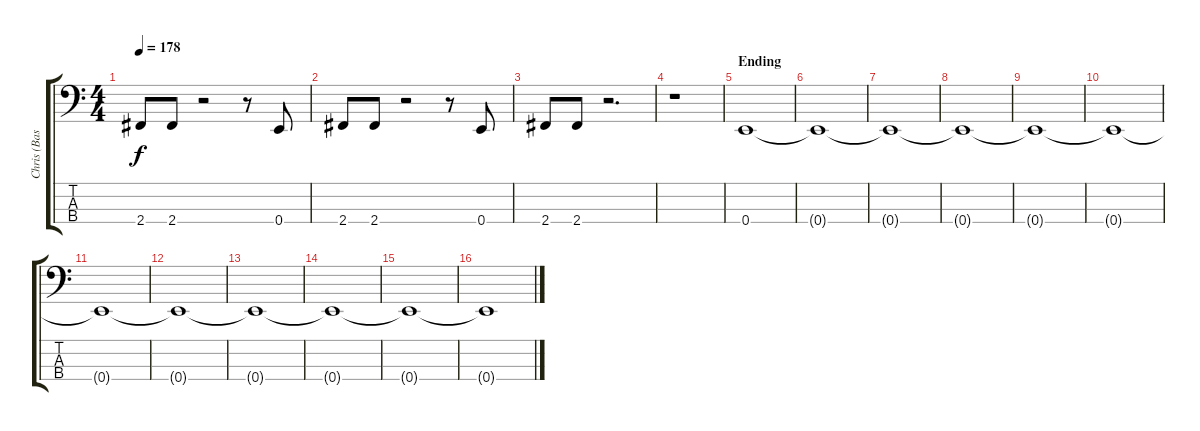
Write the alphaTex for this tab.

\track ("Chris (Bass)" "Chris (Bas") {instrument electricbassfinger}
\staff {score tabs}
\tuning (G2 D2 A1 E1) {hide}
\ts (4 4)
\tempo 178
\clef f4
\ks c
2.4.8{dy f} 2.4.8 r.2 r.8 0.4.8 |
2.4.8 2.4.8 r.2 r.8 0.4.8 |
2.4.8 2.4.8 r.2{d} |
r.1 |
\section ("" "Ending")
0.4.1 |
0.4{t}.1 |
0.4{t}.1 |
0.4{t}.1 |
0.4{t}.1 |
0.4{t}.1 |
0.4{t}.1 |
0.4{t}.1 |
0.4{t}.1 |
0.4{t}.1 |
0.4{t}.1 |
0.4{t}.1
